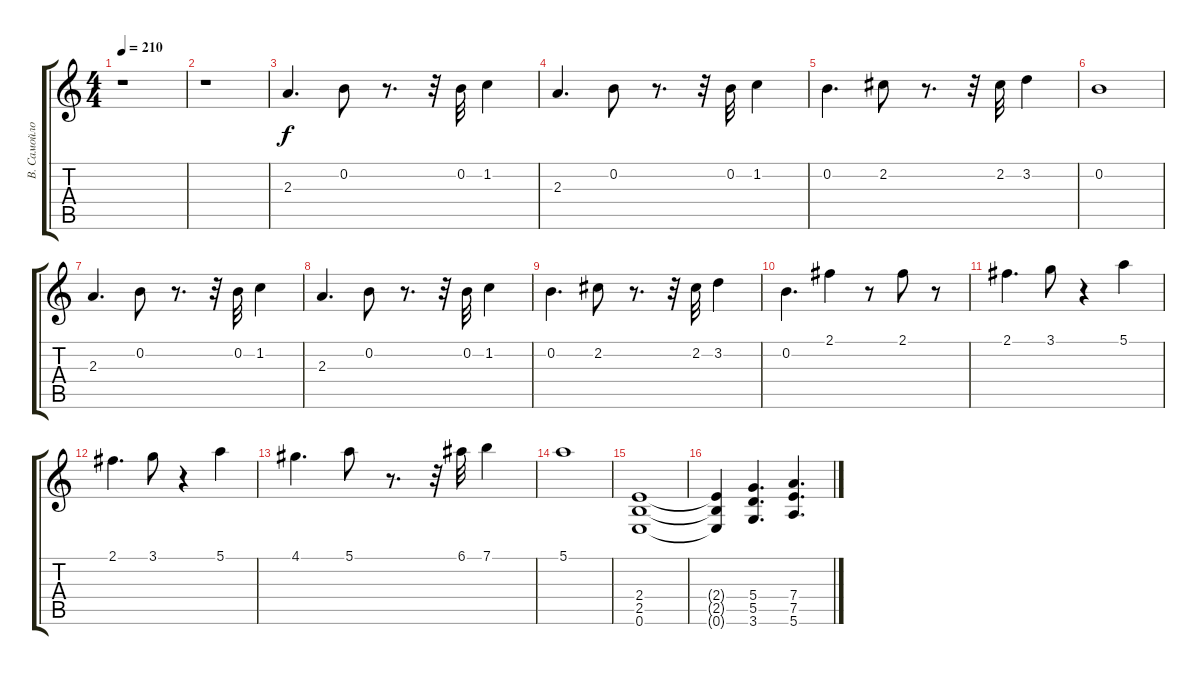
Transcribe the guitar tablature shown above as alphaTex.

\track ("В. Самойлов" "В. Самойло") {instrument distortionguitar}
\staff {score tabs}
\tuning (E4 B3 G3 D3 A2 E2) {hide}
\ts (4 4)
\tempo 210
\clef g2
\ks c
r.1{dy f} |
r.1 |
2.3.4{d} 0.2.8 r.8{d} r.32 0.2.32 1.2.4 |
2.3.4{d} 0.2.8 r.8{d} r.32 0.2.32 1.2.4 |
0.2.4{d} 2.2.8 r.8{d} r.32 2.2.32 3.2.4 |
0.2.1 |
2.3.4{d} 0.2.8 r.8{d} r.32 0.2.32 1.2.4 |
2.3.4{d} 0.2.8 r.8{d} r.32 0.2.32 1.2.4 |
0.2.4{d} 2.2.8 r.8{d} r.32 2.2.32 3.2.4 |
0.2.4{d} 2.1.4 r.8 2.1.8 r.8 |
2.1.4{d} 3.1.8 r.4 5.1.4 |
2.1.4{d} 3.1.8 r.4 5.1.4 |
4.1.4{d} 5.1.8 r.8{d} r.32 6.1.32 7.1.4 |
5.1.1 |
(2.4 2.5 0.6).1 |
(2.4{t} 2.5{t} 0.6{t}).4 (5.4 5.5 3.6).4{d} (7.4 7.5 5.6).4{d}
